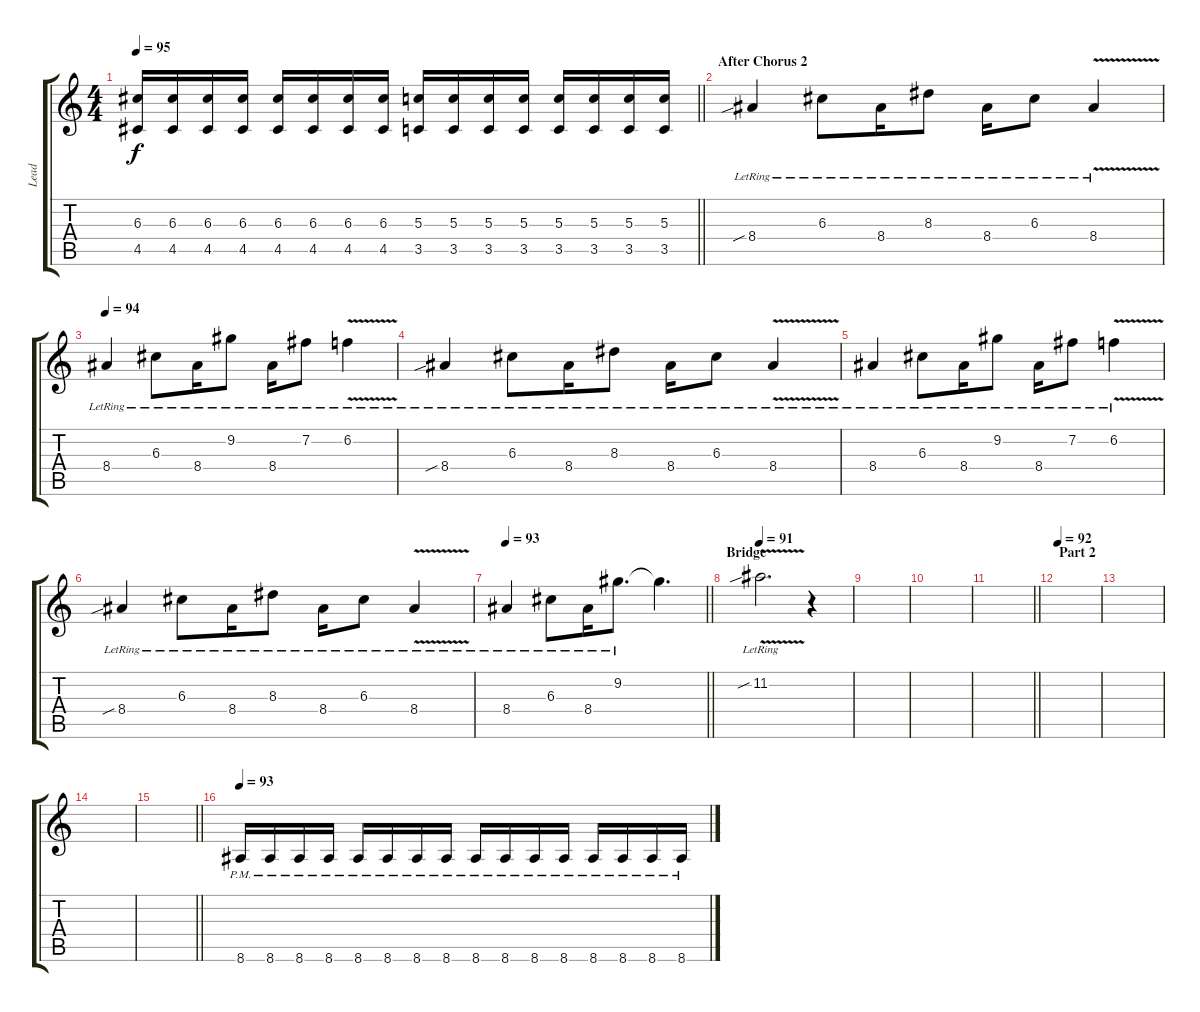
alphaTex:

\track ("Lead" "Lead") {instrument distortionguitar}
\staff {score tabs}
\tuning (E4 B3 G3 D3 A2 D2) {hide}
\ts (4 4)
\tempo 95
\clef g2
\barLineRight lightlight
\ks c
(6.3 4.5).16{dy f} (6.3 4.5).16 (6.3 4.5).16 (6.3 4.5).16 (6.3 4.5).16 (6.3 4.5).16 (6.3 4.5).16 (6.3 4.5).16 (5.3 3.5).16 (5.3 3.5).16 (5.3 3.5).16 (5.3 3.5).16 (5.3 3.5).16 (5.3 3.5).16 (5.3 3.5).16 (5.3 3.5).16 |
\section ("" "After Chorus 2")
8.4{sib lr}.4{volume 14 instrument electricguitarjazz} 6.3{lr}.8 8.4{lr}.16 8.3{lr}.8 8.4{lr}.16 6.3{lr}.8 8.4{v lr}.4 |
\tempo 94
8.4{lr}.4 6.3{lr}.8 8.4{lr}.16 9.2{lr}.8 8.4{lr}.16 7.2{lr}.8 6.2{v lr}.4 |
8.4{sib lr}.4 6.3{lr}.8 8.4{lr}.16 8.3{lr}.8 8.4{lr}.16 6.3{lr}.8 8.4{v lr}.4 |
8.4{lr}.4 6.3{lr}.8 8.4{lr}.16 9.2{lr}.8 8.4{lr}.16 7.2{lr}.8 6.2{v lr}.4 |
8.4{sib lr}.4 6.3{lr}.8 8.4{lr}.16 8.3{lr}.8 8.4{lr}.16 6.3{lr}.8 8.4{v lr}.4 |
\tempo 93
\barLineRight lightlight
8.4{lr}.4 6.3{lr}.8 8.4{lr}.16 9.2{lr}.8{d} 9.2{t}.4{d} |
\section ("" "Bridge")
\tempo 91
11.2{v sib lr}.2{d} r.4 |
|
|
\barLineRight lightlight
|
\section ("" "Part 2")
\tempo 92
|
|
|
\barLineRight lightlight
|
\tempo 93
8.6{pm}.16{volume 13 instrument distortionguitar} 8.6{pm}.16 8.6{pm}.16 8.6{pm}.16 8.6{pm}.16 8.6{pm}.16 8.6{pm}.16 8.6{pm}.16 8.6{pm}.16 8.6{pm}.16 8.6{pm}.16 8.6{pm}.16 8.6{pm}.16 8.6{pm}.16 8.6{pm}.16 8.6{pm}.16
